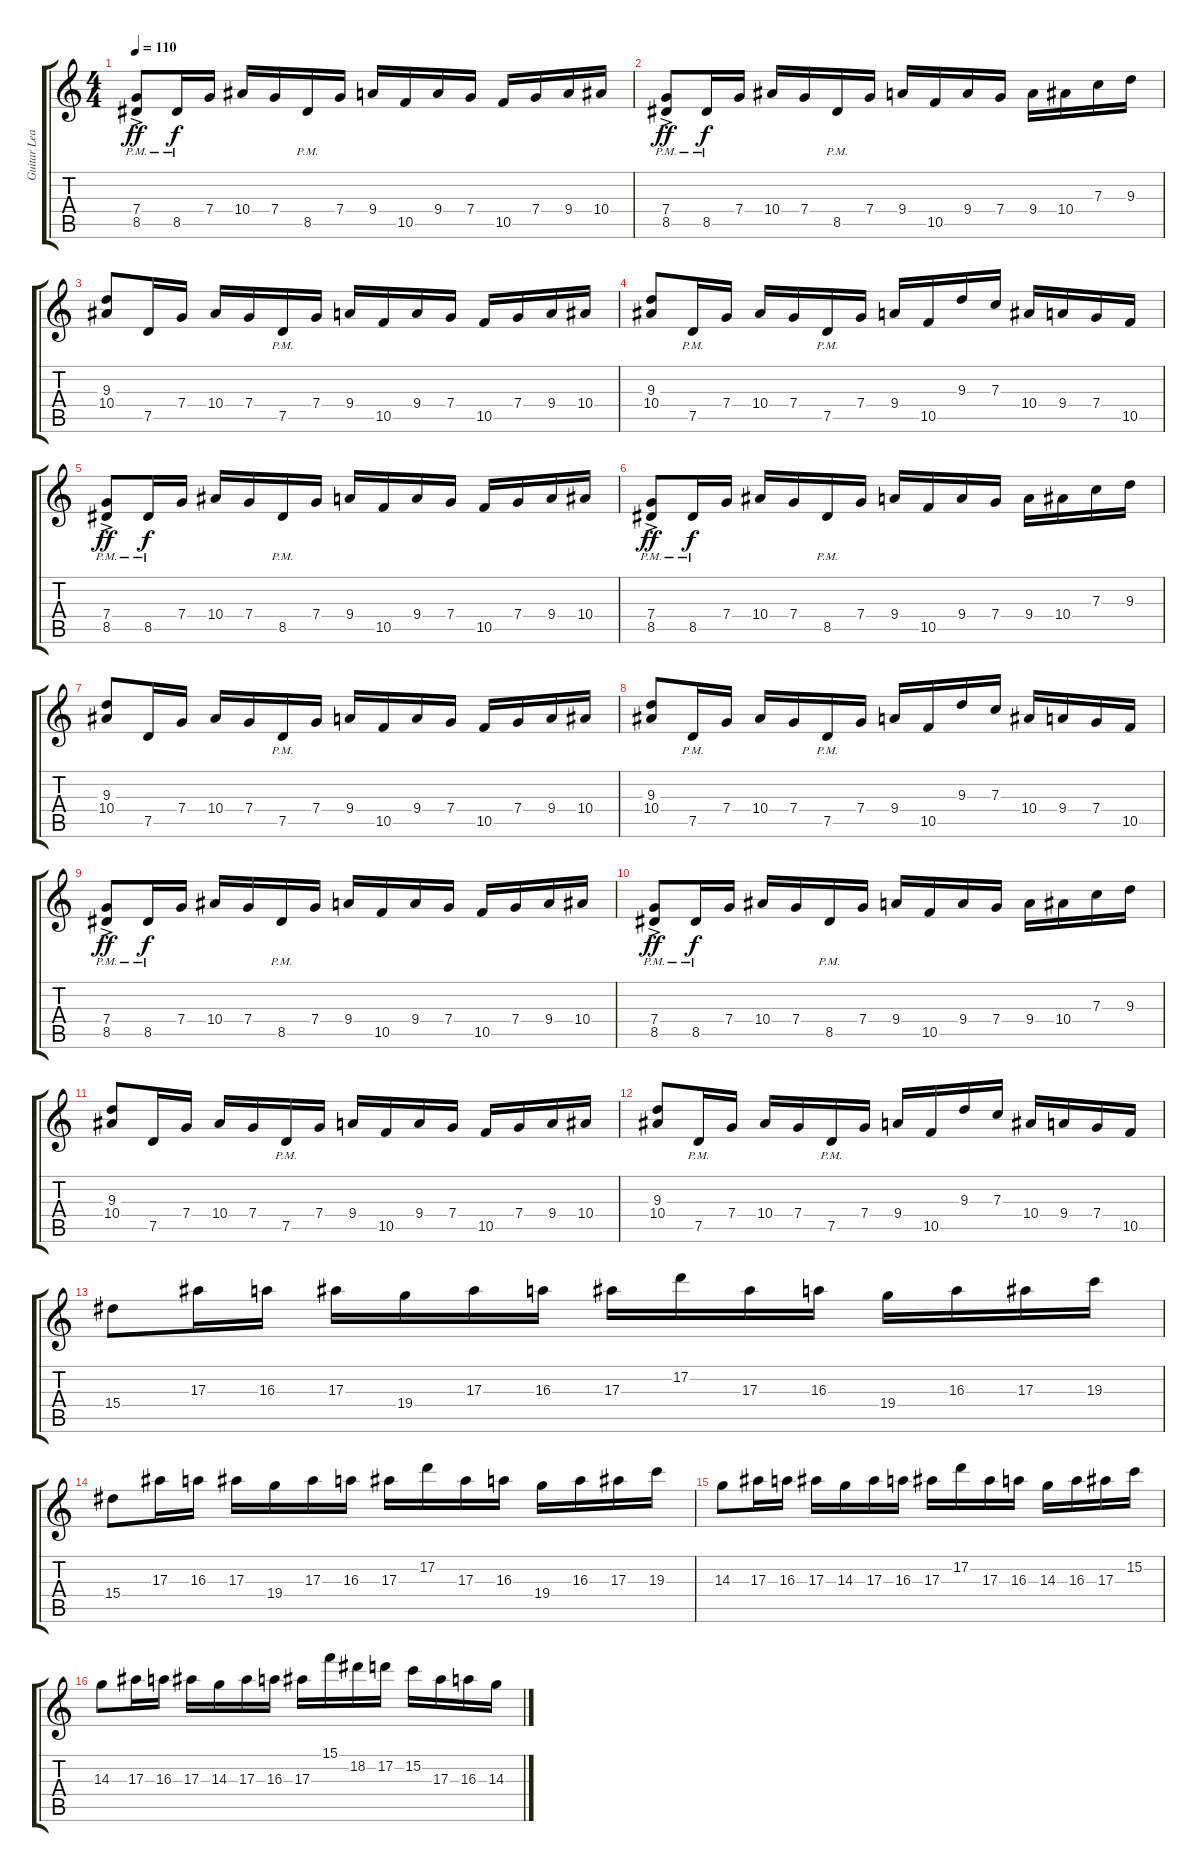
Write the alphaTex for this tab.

\track ("Guitar Lead Tonal" "Guitar Lea") {instrument distortionguitar}
\staff {score tabs}
\tuning (D4 A3 F3 C3 G2 D2) {hide}
\ts (4 4)
\tempo 110
\clef g2
\ks c
(7.4 8.5{ac pm}).8{dy ff} 8.5{pm}.16{dy f} 7.4.16 10.4.16 7.4.16 8.5{pm}.16 7.4.16 9.4.16 10.5.16 9.4.16 7.4.16 10.5.16 7.4.16 9.4.16 10.4.16 |
(7.4 8.5{ac pm}).8{dy ff} 8.5{pm}.16{dy f} 7.4.16 10.4.16 7.4.16 8.5{pm}.16 7.4.16 9.4.16 10.5.16 9.4.16 7.4.16 9.4.16 10.4.16 7.3.16 9.3.16 |
(9.3 10.4).8 7.5.16 7.4.16 10.4.16 7.4.16 7.5{pm}.16 7.4.16 9.4.16 10.5.16 9.4.16 7.4.16 10.5.16 7.4.16 9.4.16 10.4.16 |
(9.3 10.4).8 7.5{pm}.16 7.4.16 10.4.16 7.4.16 7.5{pm}.16 7.4.16 9.4.16 10.5.16 9.3.16 7.3.16 10.4.16 9.4.16 7.4.16 10.5.16 |
(7.4 8.5{ac pm}).8{dy ff} 8.5{pm}.16{dy f} 7.4.16 10.4.16 7.4.16 8.5{pm}.16 7.4.16 9.4.16 10.5.16 9.4.16 7.4.16 10.5.16 7.4.16 9.4.16 10.4.16 |
(7.4 8.5{ac pm}).8{dy ff} 8.5{pm}.16{dy f} 7.4.16 10.4.16 7.4.16 8.5{pm}.16 7.4.16 9.4.16 10.5.16 9.4.16 7.4.16 9.4.16 10.4.16 7.3.16 9.3.16 |
(9.3 10.4).8 7.5.16 7.4.16 10.4.16 7.4.16 7.5{pm}.16 7.4.16 9.4.16 10.5.16 9.4.16 7.4.16 10.5.16 7.4.16 9.4.16 10.4.16 |
(9.3 10.4).8 7.5{pm}.16 7.4.16 10.4.16 7.4.16 7.5{pm}.16 7.4.16 9.4.16 10.5.16 9.3.16 7.3.16 10.4.16 9.4.16 7.4.16 10.5.16 |
(7.4 8.5{ac pm}).8{dy ff} 8.5{pm}.16{dy f} 7.4.16 10.4.16 7.4.16 8.5{pm}.16 7.4.16 9.4.16 10.5.16 9.4.16 7.4.16 10.5.16 7.4.16 9.4.16 10.4.16 |
(7.4 8.5{ac pm}).8{dy ff} 8.5{pm}.16{dy f} 7.4.16 10.4.16 7.4.16 8.5{pm}.16 7.4.16 9.4.16 10.5.16 9.4.16 7.4.16 9.4.16 10.4.16 7.3.16 9.3.16 |
(9.3 10.4).8 7.5.16 7.4.16 10.4.16 7.4.16 7.5{pm}.16 7.4.16 9.4.16 10.5.16 9.4.16 7.4.16 10.5.16 7.4.16 9.4.16 10.4.16 |
(9.3 10.4).8 7.5{pm}.16 7.4.16 10.4.16 7.4.16 7.5{pm}.16 7.4.16 9.4.16 10.5.16 9.3.16 7.3.16 10.4.16 9.4.16 7.4.16 10.5.16 |
15.4.8 17.3.16 16.3.16 17.3.16 19.4.16 17.3.16 16.3.16 17.3.16 17.2.16 17.3.16 16.3.16 19.4.16 16.3.16 17.3.16 19.3.16 |
15.4.8 17.3.16 16.3.16 17.3.16 19.4.16 17.3.16 16.3.16 17.3.16 17.2.16 17.3.16 16.3.16 19.4.16 16.3.16 17.3.16 19.3.16 |
14.3.8 17.3.16 16.3.16 17.3.16 14.3.16 17.3.16 16.3.16 17.3.16 17.2.16 17.3.16 16.3.16 14.3.16 16.3.16 17.3.16 15.2.16 |
14.3.8 17.3.16 16.3.16 17.3.16 14.3.16 17.3.16 16.3.16 17.3.16 15.1.16 18.2.16 17.2.16 15.2.16 17.3.16 16.3.16 14.3.16
